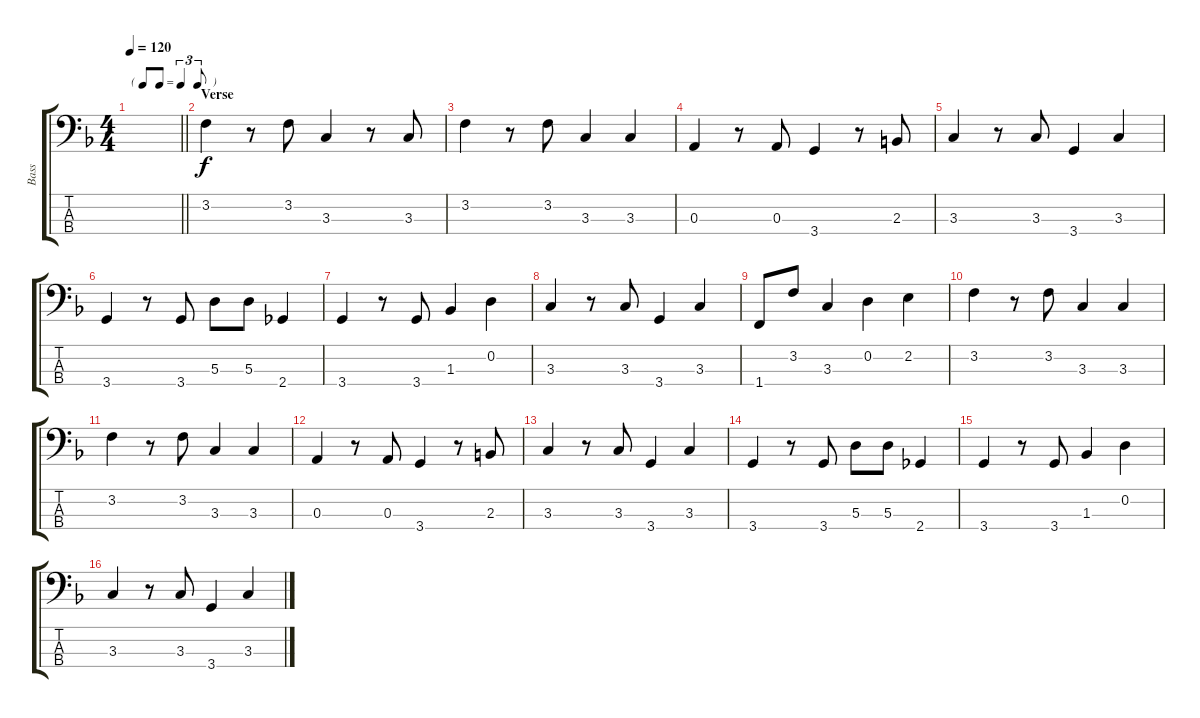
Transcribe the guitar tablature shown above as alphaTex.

\track ("Bass" "Bass") {instrument electricbassfinger}
\staff {score tabs}
\tuning (G2 D2 A1 E1) {hide}
\ts (4 4)
\tf triplet8th
\tempo 120
\clef f4
\barLineRight lightlight
\ks f
|
\section ("" "Verse")
3.2.4 r.8 3.2.8 3.3.4 r.8 3.3.8 |
3.2.4 r.8 3.2.8 3.3.4 3.3.4 |
0.3.4 r.8 0.3.8 3.4.4 r.8 2.3.8 |
3.3.4 r.8 3.3.8 3.4.4 3.3.4 |
3.4.4 r.8 3.4.8 5.3.8 5.3.8 2.4.4 |
3.4.4 r.8 3.4.8 1.3.4 0.2.4 |
3.3.4 r.8 3.3.8 3.4.4 3.3.4 |
1.4.8 3.2.8 3.3.4 0.2.4 2.2.4 |
3.2.4 r.8 3.2.8 3.3.4 3.3.4 |
3.2.4 r.8 3.2.8 3.3.4 3.3.4 |
0.3.4 r.8 0.3.8 3.4.4 r.8 2.3.8 |
3.3.4 r.8 3.3.8 3.4.4 3.3.4 |
3.4.4 r.8 3.4.8 5.3.8 5.3.8 2.4.4 |
3.4.4 r.8 3.4.8 1.3.4 0.2.4 |
3.3.4 r.8 3.3.8 3.4.4 3.3.4
